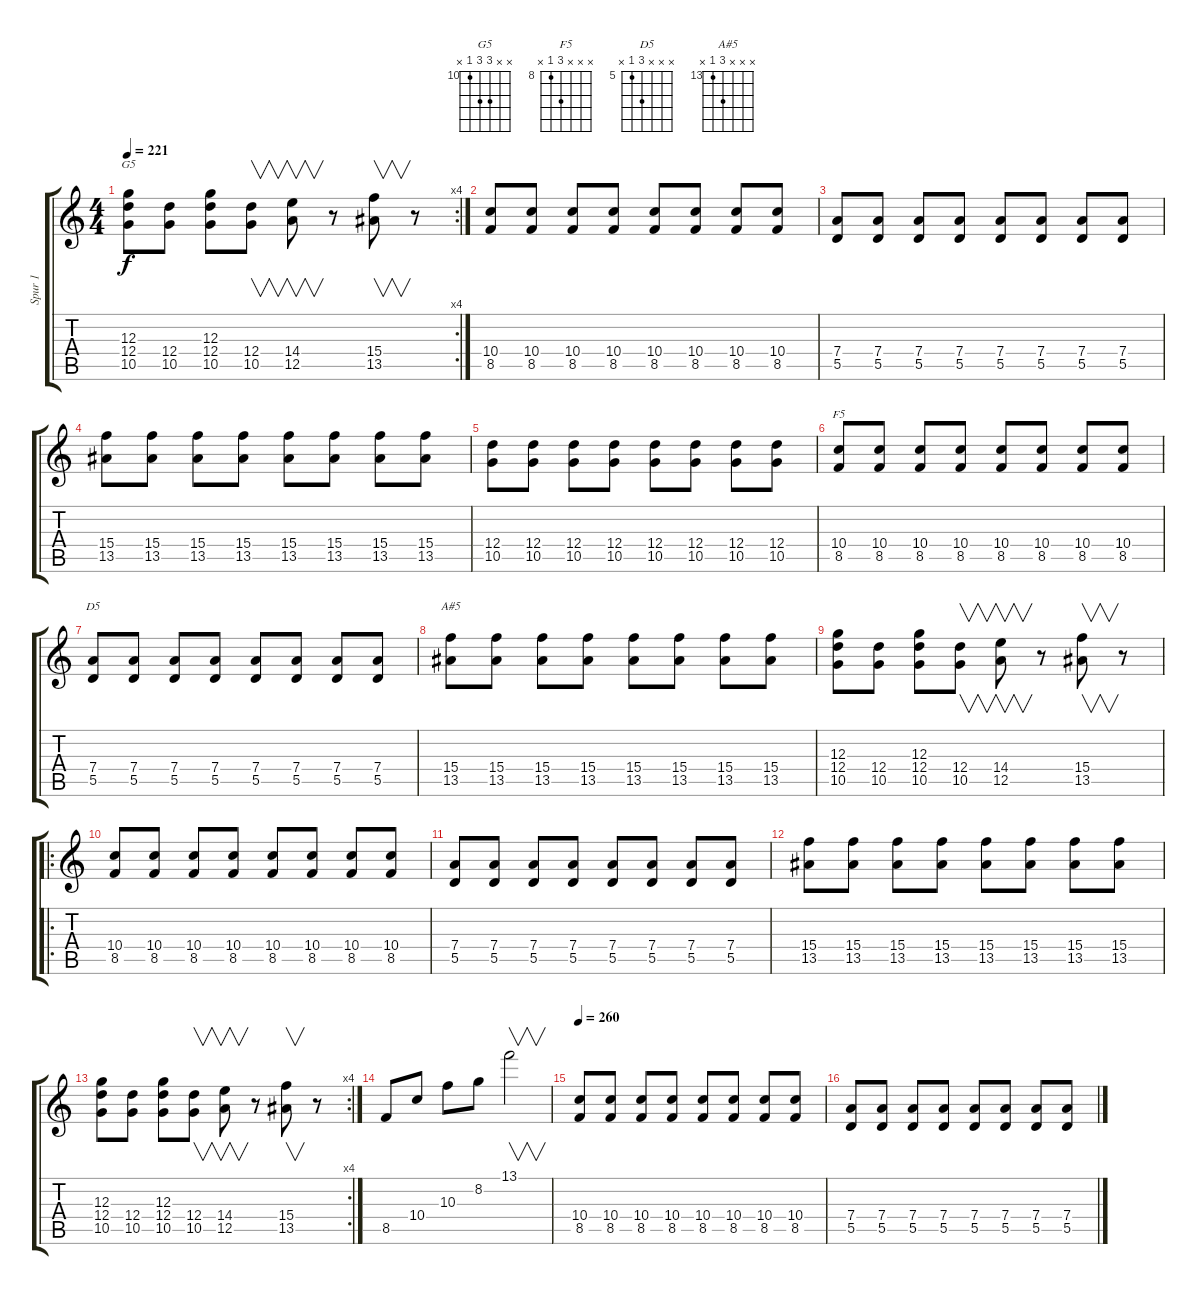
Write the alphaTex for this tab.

\track ("Spur 1" "Spur 1") {instrument overdrivenguitar}
\staff {score tabs}
\tuning (E4 B3 G3 D3 A2 E2) {hide}
\chord ("G5" x x 12 12 10 x) {firstfret 10}
\chord ("F5" x x x 10 8 x) {firstfret 8}
\chord ("D5" x x x 7 5 x) {firstfret 5}
\chord ("A#5" x x x 15 13 x) {firstfret 13}
\rc 4
\ts (4 4)
\tempo 221
\clef g2
\ks c
(12.3 12.4 10.5).8{ch "G5" dy f} (12.4 10.5).8 (12.3 12.4 10.5).8 (12.4 10.5).8{v} (14.4 12.5).8{v} r.8 (15.4 13.5).8{v} r.8 |
(10.4 8.5).8 (10.4 8.5).8 (10.4 8.5).8 (10.4 8.5).8 (10.4 8.5).8 (10.4 8.5).8 (10.4 8.5).8 (10.4 8.5).8 |
(7.4 5.5).8 (7.4 5.5).8 (7.4 5.5).8 (7.4 5.5).8 (7.4 5.5).8 (7.4 5.5).8 (7.4 5.5).8 (7.4 5.5).8 |
(15.4 13.5).8 (15.4 13.5).8 (15.4 13.5).8 (15.4 13.5).8 (15.4 13.5).8 (15.4 13.5).8 (15.4 13.5).8 (15.4 13.5).8 |
(12.4 10.5).8 (12.4 10.5).8 (12.4 10.5).8 (12.4 10.5).8 (12.4 10.5).8 (12.4 10.5).8 (12.4 10.5).8 (12.4 10.5).8 |
(10.4 8.5).8{ch "F5"} (10.4 8.5).8 (10.4 8.5).8 (10.4 8.5).8 (10.4 8.5).8 (10.4 8.5).8 (10.4 8.5).8 (10.4 8.5).8 |
(7.4 5.5).8{ch "D5"} (7.4 5.5).8 (7.4 5.5).8 (7.4 5.5).8 (7.4 5.5).8 (7.4 5.5).8 (7.4 5.5).8 (7.4 5.5).8 |
(15.4 13.5).8{ch "A#5"} (15.4 13.5).8 (15.4 13.5).8 (15.4 13.5).8 (15.4 13.5).8 (15.4 13.5).8 (15.4 13.5).8 (15.4 13.5).8 |
(12.3 12.4 10.5).8 (12.4 10.5).8 (12.3 12.4 10.5).8 (12.4 10.5).8{v} (14.4 12.5).8{v} r.8 (15.4 13.5).8{v} r.8 |
\ro
(10.4 8.5).8 (10.4 8.5).8 (10.4 8.5).8 (10.4 8.5).8 (10.4 8.5).8 (10.4 8.5).8 (10.4 8.5).8 (10.4 8.5).8 |
(7.4 5.5).8 (7.4 5.5).8 (7.4 5.5).8 (7.4 5.5).8 (7.4 5.5).8 (7.4 5.5).8 (7.4 5.5).8 (7.4 5.5).8 |
(15.4 13.5).8 (15.4 13.5).8 (15.4 13.5).8 (15.4 13.5).8 (15.4 13.5).8 (15.4 13.5).8 (15.4 13.5).8 (15.4 13.5).8 |
\rc 4
(12.3 12.4 10.5).8 (12.4 10.5).8 (12.3 12.4 10.5).8 (12.4 10.5).8{v} (14.4 12.5).8{v} r.8 (15.4 13.5).8{v} r.8 |
8.5.8 10.4.8 10.3.8 8.2.8 13.1.2{v} |
\tempo 260
(10.4 8.5).8{balance 8} (10.4 8.5).8 (10.4 8.5).8 (10.4 8.5).8 (10.4 8.5).8 (10.4 8.5).8 (10.4 8.5).8 (10.4 8.5).8 |
(7.4 5.5).8 (7.4 5.5).8 (7.4 5.5).8 (7.4 5.5).8 (7.4 5.5).8 (7.4 5.5).8 (7.4 5.5).8 (7.4 5.5).8
